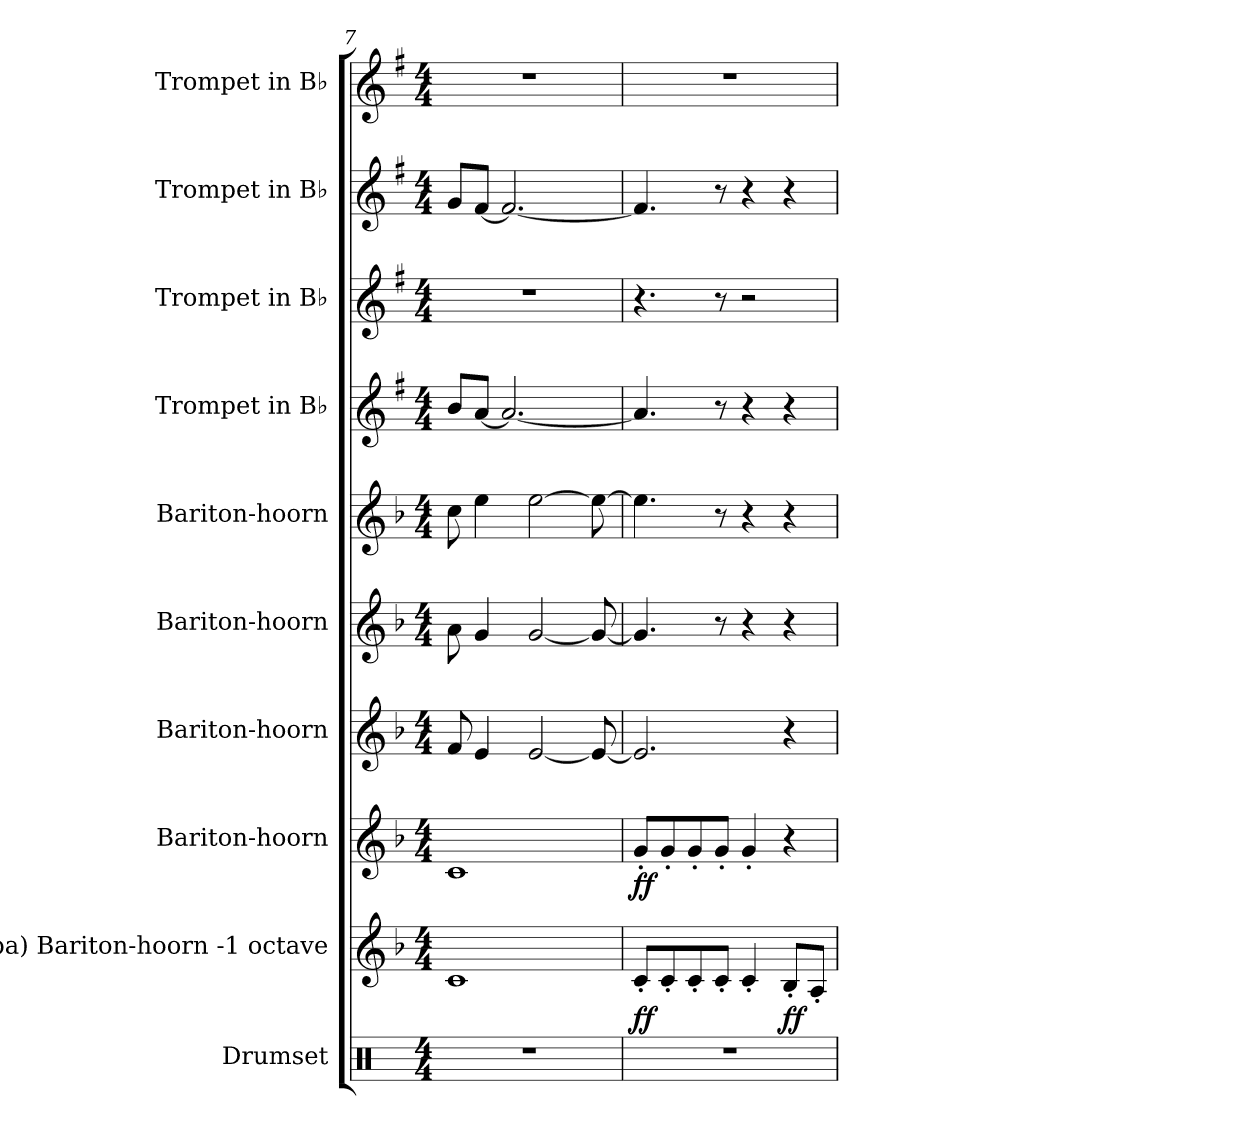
**kern	**kern	**dynam	**kern	**dynam	**kern	**kern	**kern	**kern	**kern	**kern	**kern
*part10	*part9	*part9	*part8	*part8	*part7	*part6	*part5	*part4	*part3	*part2	*part1
*staff10	*staff9	*staff9	*staff8	*staff8	*staff7	*staff6	*staff5	*staff4	*staff3	*staff2	*staff1
*I"Drumset	*I"(tuba) Bariton-hoorn -1 octave	*	*I"Bariton-hoorn	*	*I"Bariton-hoorn	*I"Bariton-hoorn	*I"Bariton-hoorn	*I"Trompet in B♭	*I"Trompet in B♭	*I"Trompet in B♭	*I"Trompet in B♭
*I'D. set	*I'Ba. Hn.	*	*I'Ba. Hn.	*	*I'Ba. Hn.	*I'Ba. Hn.	*I'Ba. Hn.	*	*	*	*
!!LO:PB:g=z
*clefX	*clefG2	*	*clefG2	*	*clefG2	*clefG2	*clefG2	*clefG2	*clefG2	*clefG2	*clefG2
*	*ITrd8c14	*	*ITrd8c14	*	*ITrd8c14	*ITrd8c14	*ITrd8c14	*ITrd1c2	*ITrd1c2	*ITrd1c2	*ITrd1c2
*k[]	*k[b-]	*	*k[b-]	*	*k[b-]	*k[b-]	*k[b-]	*k[b-]	*k[b-]	*k[b-]	*k[b-]
*M4/4	*M4/4	*	*M4/4	*	*M4/4	*M4/4	*M4/4	*M4/4	*M4/4	*M4/4	*M4/4
=7	=7	=7	=7	=7	=7	=7	=7	=7	=7	=7	=7
1r	1C	.	1C	.	8F/	8A\	8c\	8a/L	1r	8f/L	1r
.	.	.	.	.	4E/	4G/	4e\	[8g/J	.	[8e/J	.
.	.	.	.	.	.	.	.	2.g/_	.	2.e/_	.
.	.	.	.	.	[2E/	[2G/	[2e\	.	.	.	.
.	.	.	.	.	8E/_	8G/_	8e\_	.	.	.	.
=8	=8	=8	=8	=8	=8	=8	=8	=8	=8	=8	=8
!	!	!LO:DY:b	!	!LO:DY:b	!	!	!	!	!	!	!
1r	8C'/L	ff	8G'/L	ff	2.E/]	4.G/]	4.e\]	4.g/]	4.r	4.e/]	1r
.	8C'/	.	8G'/	.	.	.	.	.	.	.	.
.	8C'/	.	8G'/	.	.	.	.	.	.	.	.
.	8C'/J	.	8G'/J	.	.	8r	8r	8r	8r	8r	.
.	4C'/	.	4G'/	.	.	4r	4r	4r	2r	4r	.
!	!	!LO:DY:b	!	!	!	!	!	!	!	!	!
.	8BB-'/L	ff	4r	.	4r	4r	4r	4r	.	4r	.
.	8AA'/J	.	.	.	.	.	.	.	.	.	.
=	=	=	=	=	=	=	=	=	=	=	=
*-	*-	*-	*-	*-	*-	*-	*-	*-	*-	*-	*-
